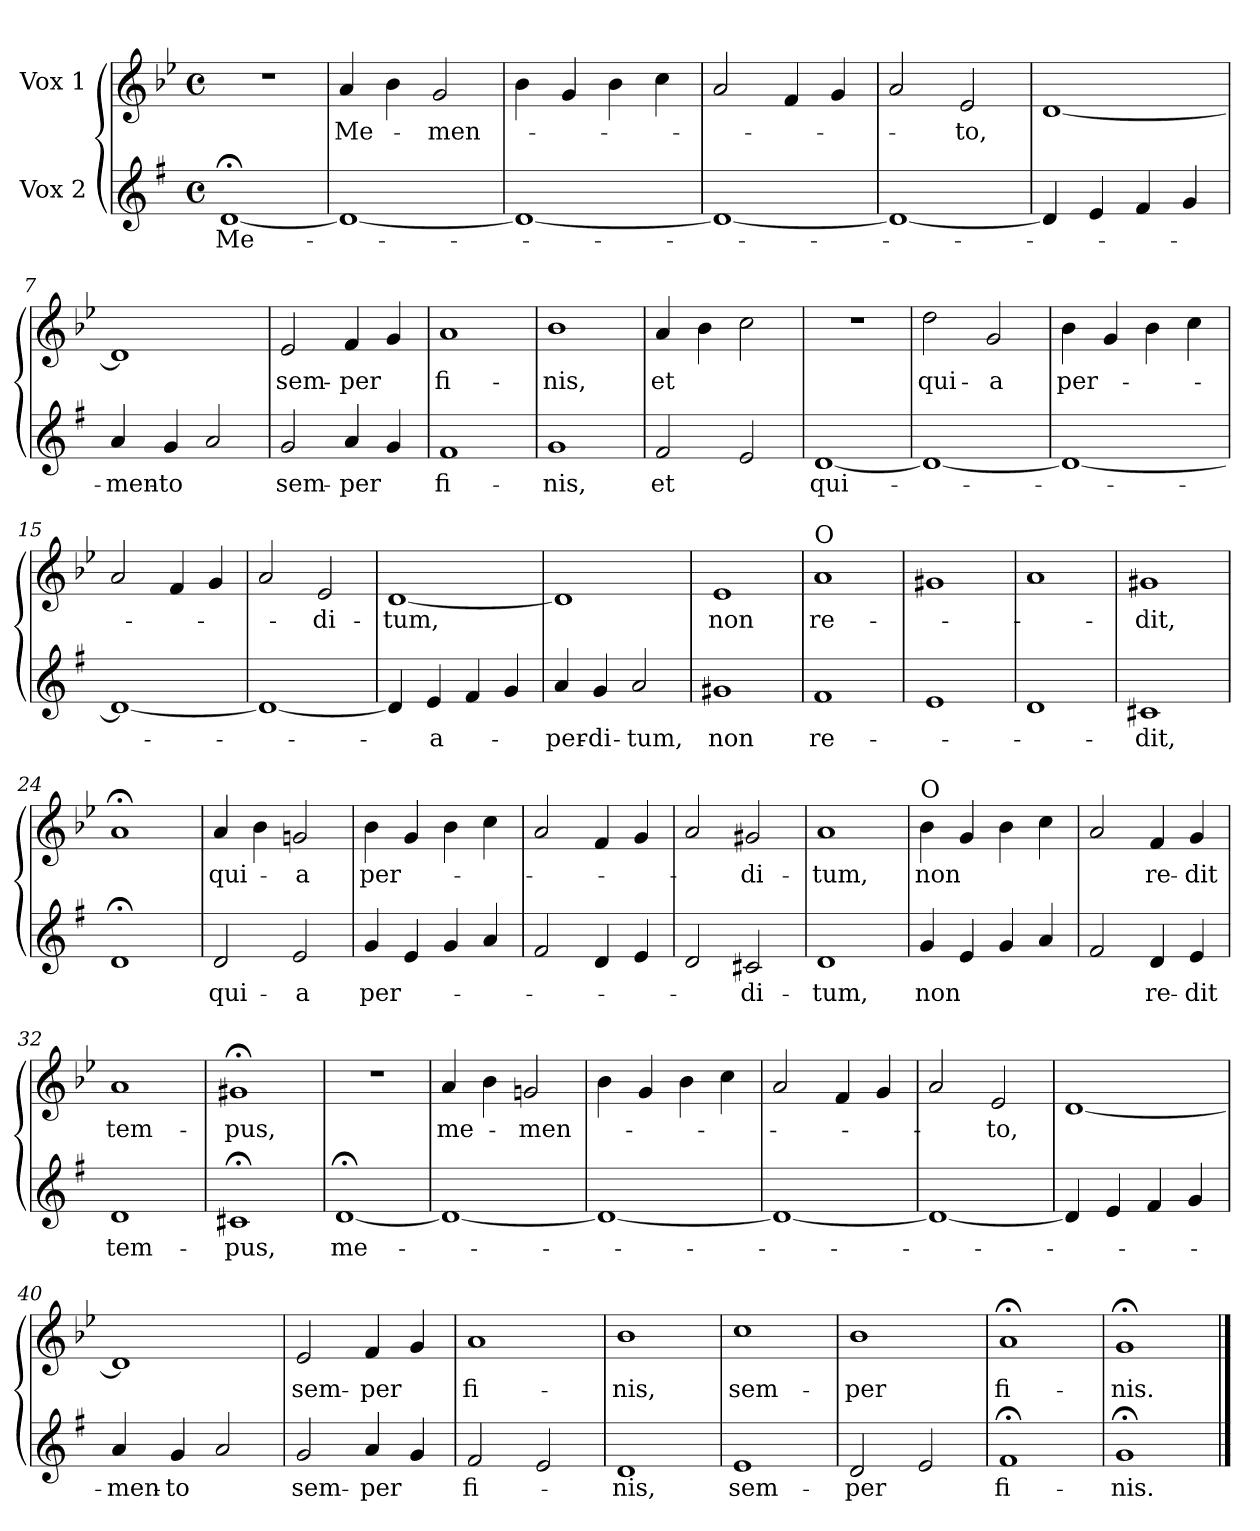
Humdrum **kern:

**kern	**text	**kern	**text
*part2	*part2	*part1	*part1
*staff2	*staff2	*staff1	*staff1
*I"Vox 2	*	*I"Vox 1	*
*clefG2	*	*clefG2	*
*ITrd-2c-3	*	*	*
*k[b-e-]	*	*k[b-e-]	*
*B-:	*	*B-:	*
*M4/4	*	*M4/4	*
*met(c)	*	*met(c)	*
=1	=1	=1	=1
!	!LO:LY:b	!	!
[<1f;	Me-	1r	.
=2	=2	=2	=2
!	!	!	!LO:LY:b
1f_	.	4a/	Me-
.	.	4b-\	.
!	!	!	!LO:LY:b
.	.	2g/	-men-
=3	=3	=3	=3
1f_	.	4b-\	.
.	.	4g/	.
.	.	4b-\	.
.	.	4cc\	.
=4	=4	=4	=4
1f_	.	2a/	.
.	.	4f/	.
.	.	4g/	.
=5	=5	=5	=5
1f_	.	2a/	.
!	!	!	!LO:LY:b
.	.	2e-/	-to,
=6	=6	=6	=6
4f/]	.	[<1d	.
4g/	.	.	.
4a/	.	.	.
4b-/	.	.	.
=7	=7	=7	=7
!	!LO:LY:b	!	!
4cc/	-men-	1d]	.
!	!LO:LY:b	!	!
4b-/	-to	.	.
2cc/	.	.	.
=8	=8	=8	=8
!	!LO:LY:b	!	!LO:LY:b
2b-/	sem-	2e-/	sem-
!	!LO:LY:b	!	!LO:LY:b
4cc/	-per	4f/	-per
4b-/	.	4g/	.
!!LO:LB:g=z
=9	=9	=9	=9
!	!LO:LY:b:rj	!	!LO:LY:b:rj
1a	fi-	1a	fi-
=10	=10	=10	=10
!	!LO:LY:b	!	!LO:LY:b
1b-	-nis,	1b-	-nis,
=11	=11	=11	=11
!	!LO:LY:b	!	!LO:LY:b
2a/	et	4a/	et
.	.	4b-\	.
2g/	.	2cc\	.
=12	=12	=12	=12
!	!LO:LY:b	!	!
[<1f	qui-	1r	.
=13	=13	=13	=13
!	!	!	!LO:LY:b
1f_	.	2dd\	qui-
!	!	!	!LO:LY:b
.	.	2g/	-a
=14	=14	=14	=14
!	!	!	!LO:LY:b
1f_	.	4b-\	per-
.	.	4g/	.
.	.	4b-\	.
.	.	4cc\	.
=15	=15	=15	=15
1f_	.	2a/	.
.	.	4f/	.
.	.	4g/	.
=16	=16	=16	=16
1f_	.	2a/	.
!	!	!	!LO:LY:b
.	.	2e-/	-di-
=17	=17	=17	=17
!	!	!	!LO:LY:b
4f/]	.	[<1d	-tum,
!	!LO:LY:b	!	!
4g/	-a-	.	.
4a/	.	.	.
4b-/	.	.	.
=18	=18	=18	=18
!	!LO:LY:b	!	!
4cc/	-per-	1d]	.
!	!LO:LY:b	!	!
4b-/	-di-	.	.
!	!LO:LY:b	!	!
2cc/	-tum,	.	.
=19	=19	=19	=19
!	!LO:LY:b	!	!LO:LY:b
1bn	non	1e-	non
!!LO:LB:g=z
=20	=20	=20	=20
!	!	!LO:TX:a:t=O	!
!	!LO:LY:b:rj	!	!LO:LY:b:rj
1a	re-	1a	re-
=21	=21	=21	=21
1g	.	1g#X	.
=22	=22	=22	=22
1f	.	1a	.
=23	=23	=23	=23
!	!LO:LY:b	!	!LO:LY:b
1en	-dit,	1g#X	-dit,
=24	=24	=24	=24
1f;	.	1a;	.
=25	=25	=25	=25
!	!LO:LY:b	!	!LO:LY:b
2f/	qui-	4a/	qui-
.	.	4b-\	.
!	!LO:LY:b	!	!LO:LY:b
2g/	-a	2gn/	-a
=26	=26	=26	=26
!	!LO:LY:b	!	!LO:LY:b
4b-/	per-	4b-\	per-
4g/	.	4g/	.
4b-/	.	4b-\	.
4cc/	.	4cc\	.
=27	=27	=27	=27
2a/	.	2a/	.
4f/	.	4f/	.
4g/	.	4g/	.
=28	=28	=28	=28
2f/	.	2a/	.
!	!LO:LY:b	!	!LO:LY:b
2en/	-di-	2g#X/	-di-
=29	=29	=29	=29
!	!LO:LY:b	!	!LO:LY:b
1f	-tum,	1a	-tum,
!!LO:LB:g=z
=30	=30	=30	=30
!	!	!LO:TX:a:t=O	!
!	!LO:LY:b	!	!LO:LY:b
4b-/	non	4b-\	non
4g/	.	4g/	.
4b-/	.	4b-\	.
4cc/	.	4cc\	.
=31	=31	=31	=31
2a/	.	2a/	.
!	!LO:LY:b	!	!LO:LY:b
4f/	re-	4f/	re-
!	!LO:LY:b	!	!LO:LY:b
4g/	-dit	4g/	-dit
=32	=32	=32	=32
!	!LO:LY:b	!	!LO:LY:b
1f	tem-	1a	tem-
=33	=33	=33	=33
!	!LO:LY:b	!	!LO:LY:b
1en;	-pus,	1g#X;	-pus,
=34	=34	=34	=34
!	!LO:LY:b	!	!
[<1f;	me-	1r	.
=35	=35	=35	=35
!	!	!	!LO:LY:b
1f_	.	4a/	me-
.	.	4b-\	.
!	!	!	!LO:LY:b
.	.	2gn/	-men-
=36	=36	=36	=36
1f_	.	4b-\	.
.	.	4g/	.
.	.	4b-\	.
.	.	4cc\	.
=37	=37	=37	=37
1f_	.	2a/	.
.	.	4f/	.
.	.	4g/	.
=38	=38	=38	=38
1f_	.	2a/	.
!	!	!	!LO:LY:b
.	.	2e-/	-to,
!!LO:LB:g=z
=39	=39	=39	=39
4f/]	.	[<1d	.
4g/	.	.	.
4a/	.	.	.
4b-/	.	.	.
=40	=40	=40	=40
!	!LO:LY:b	!	!
4cc/	-men-	1d]	.
!	!LO:LY:b	!	!
4b-/	-to	.	.
2cc/	.	.	.
=41	=41	=41	=41
!	!LO:LY:b	!	!LO:LY:b
2b-/	sem-	2e-/	sem-
!	!LO:LY:b	!	!LO:LY:b
4cc/	-per	4f/	-per
4b-/	.	4g/	.
=42	=42	=42	=42
!	!LO:LY:b	!	!LO:LY:b:rj
2a/	fi-	1a	fi-
2g/	.	.	.
=43	=43	=43	=43
!	!LO:LY:b	!	!LO:LY:b
1f	-nis,	1b-	-nis,
=44	=44	=44	=44
!	!LO:LY:b	!	!LO:LY:b
1g	sem-	1cc	sem-
=45	=45	=45	=45
!	!LO:LY:b	!	!LO:LY:b
2f/	-per	1b-	-per
2g/	.	.	.
=46	=46	=46	=46
!	!LO:LY:b:rj	!	!LO:LY:b:rj
1a;	fi-	1a;	fi-
=47	=47	=47	=47
!	!LO:LY:b	!	!LO:LY:b
1b-;	-nis.	1g;	-nis.
==	==	==	==
*-	*-	*-	*-
